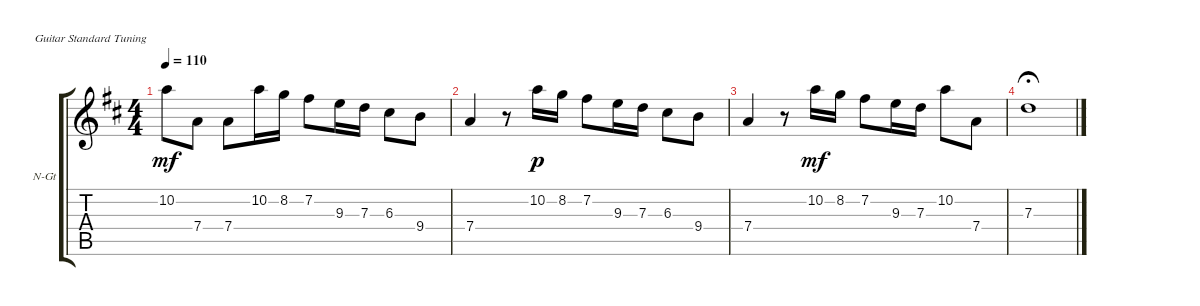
\defaultSystemsLayout 4
\bracketExtendMode groupsimilarinstruments
\firstSystemTrackNameOrientation horizontal
\otherSystemsTrackNameOrientation horizontal
\track ("Violin" "N-Gt") {instrument acousticguitarnylon}
\staff {score tabs}
\tuning (E4 B3 G3 D3 A2 E2)
\ts (4 4)
\tempo 110
\clef g2
\ks d
10.2.8{dy mf} 7.4.8 7.4.8 10.2.16 8.2.16 7.2.8 9.3.16 7.3.16 6.3.8 9.4.8 |
7.4.4 r.8 10.2.16{dy p} 8.2.16 7.2.8 9.3.16 7.3.16 6.3.8 9.4.8 |
7.4.4 r.8 10.2.16{dy mf} 8.2.16 7.2.8 9.3.16 7.3.16 10.2.8 7.4.8 |
7.3.1{fermata (medium 0.37)}
